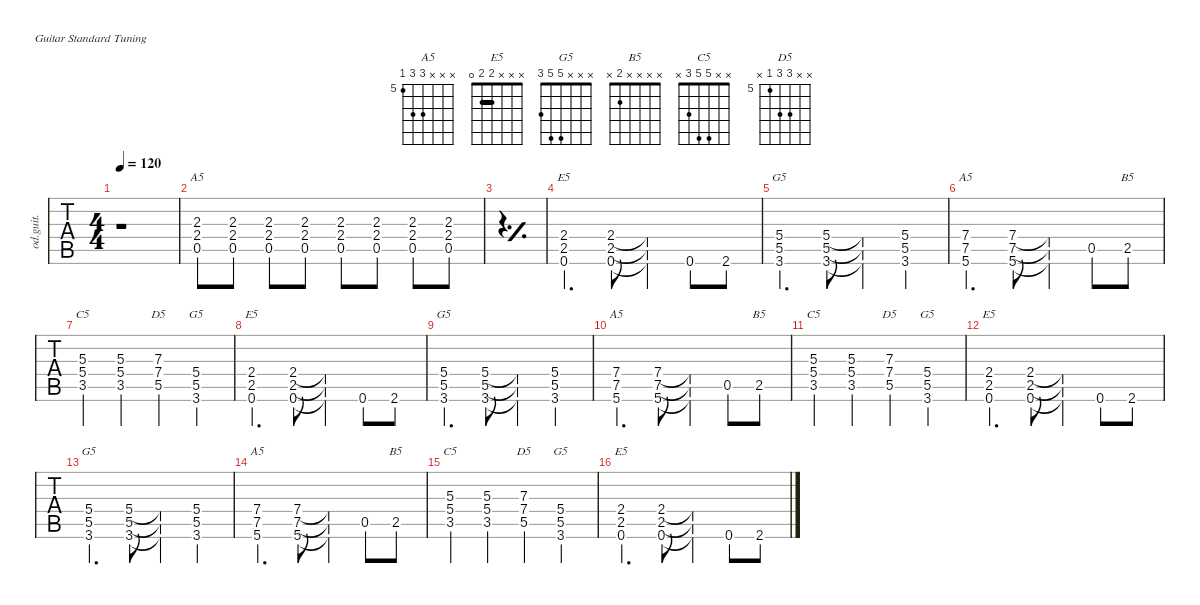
\defaultSystemsLayout 4
\hideDynamics
\bracketExtendMode nobrackets
\otherSystemsTrackNameOrientation horizontal
\track ("Rhythm" "od.guit.") {instrument overdrivenguitar}
\staff {tabs}
\tuning (E4 B3 G3 D3 A2 E2)
\chord ("A5" x x 2 2 0 x) {showfingering false barre 2}
\chord ("E5" x x x 2 2 0) {showfingering false barre 2}
\chord ("G5" x x x 5 5 3) {showfingering false}
\chord ("A5" x x x 7 7 5) {firstfret 5 showfingering false}
\chord ("B5" x x x x 2 x) {showfingering false}
\chord ("C5" x x 5 5 3 x) {showfingering false}
\chord ("D5" x x 7 7 5 x) {firstfret 5 showfingering false}
\ts (4 4)
\tempo 120
\clef g2
\ks g
r.1{dy mf instrument overdrivenguitar} |
(0.5{acc forcenatural} 2.4{acc forcenatural} 2.3{acc forcenatural}).8{ch "A5"} (0.5{acc forcenatural} 2.4{acc forcenatural} 2.3{acc forcenatural}).8 (0.5{acc forcenatural} 2.4{acc forcenatural} 2.3{acc forcenatural}).8 (0.5{acc forcenatural} 2.4{acc forcenatural} 2.3{acc forcenatural}).8 (0.5{acc forcenatural} 2.4{acc forcenatural} 2.3{acc forcenatural}).8 (0.5{acc forcenatural} 2.4{acc forcenatural} 2.3{acc forcenatural}).8 (0.5{acc forcenatural} 2.4{acc forcenatural} 2.3{acc forcenatural}).8 (0.5{acc forcenatural} 2.4{acc forcenatural} 2.3{acc forcenatural}).8 |
\simile simple
|
\simile none
(0.6{acc forcenatural} 2.5{acc forcenatural} 2.4{acc forcenatural}).4{d ch "E5"} (0.6{acc forcenatural} 2.5{acc forcenatural} 2.4{acc forcenatural}).8 (0.6{t acc forcenatural} 2.5{t acc forcenatural} 2.4{t acc forcenatural}).4 0.6{acc forcenatural}.8 2.6{acc #}.8 |
(3.6{acc forcenatural} 5.5{acc forcenatural} 5.4{acc forcenatural}).4{d ch "G5"} (3.6{acc forcenatural} 5.5{acc forcenatural} 5.4{acc forcenatural}).8 (3.6{t acc forcenatural} 5.5{t acc forcenatural} 5.4{t acc forcenatural}).4 (3.6{acc forcenatural} 5.5{acc forcenatural} 5.4{acc forcenatural}).4 |
(5.6{acc forcenatural} 7.5{acc forcenatural} 7.4{acc forcenatural}).4{d ch "A5"} (5.6{acc forcenatural} 7.5{acc forcenatural} 7.4{acc forcenatural}).8 (5.6{t acc forcenatural} 7.5{t acc forcenatural} 7.4{t acc forcenatural}).4 0.5{acc forcenatural}.8 2.5{acc forcenatural}.8{ch "B5"} |
(3.5{acc forcenatural} 5.4{acc forcenatural} 5.3{acc forcenatural}).4{ch "C5"} (3.5{acc forcenatural} 5.4{acc forcenatural} 5.3{acc forcenatural}).4 (5.5{acc forcenatural} 7.4{acc forcenatural} 7.3{acc forcenatural}).4{ch "D5"} (3.6{acc forcenatural} 5.5{acc forcenatural} 5.4{acc forcenatural}).4{ch "G5"} |
(0.6{acc forcenatural} 2.5{acc forcenatural} 2.4{acc forcenatural}).4{d ch "E5"} (0.6{acc forcenatural} 2.5{acc forcenatural} 2.4{acc forcenatural}).8 (0.6{t acc forcenatural} 2.5{t acc forcenatural} 2.4{t acc forcenatural}).4 0.6{acc forcenatural}.8 2.6{acc #}.8 |
(3.6{acc forcenatural} 5.5{acc forcenatural} 5.4{acc forcenatural}).4{d ch "G5"} (3.6{acc forcenatural} 5.5{acc forcenatural} 5.4{acc forcenatural}).8 (3.6{t acc forcenatural} 5.5{t acc forcenatural} 5.4{t acc forcenatural}).4 (3.6{acc forcenatural} 5.5{acc forcenatural} 5.4{acc forcenatural}).4 |
(5.6{acc forcenatural} 7.5{acc forcenatural} 7.4{acc forcenatural}).4{d ch "A5"} (5.6{acc forcenatural} 7.5{acc forcenatural} 7.4{acc forcenatural}).8 (5.6{t acc forcenatural} 7.5{t acc forcenatural} 7.4{t acc forcenatural}).4 0.5{acc forcenatural}.8 2.5{acc forcenatural}.8{ch "B5"} |
(3.5{acc forcenatural} 5.4{acc forcenatural} 5.3{acc forcenatural}).4{ch "C5"} (3.5{acc forcenatural} 5.4{acc forcenatural} 5.3{acc forcenatural}).4 (5.5{acc forcenatural} 7.4{acc forcenatural} 7.3{acc forcenatural}).4{ch "D5"} (3.6{acc forcenatural} 5.5{acc forcenatural} 5.4{acc forcenatural}).4{ch "G5"} |
(0.6{acc forcenatural} 2.5{acc forcenatural} 2.4{acc forcenatural}).4{d ch "E5"} (0.6{acc forcenatural} 2.5{acc forcenatural} 2.4{acc forcenatural}).8 (0.6{t acc forcenatural} 2.5{t acc forcenatural} 2.4{t acc forcenatural}).4 0.6{acc forcenatural}.8 2.6{acc #}.8 |
(3.6{acc forcenatural} 5.5{acc forcenatural} 5.4{acc forcenatural}).4{d ch "G5"} (3.6{acc forcenatural} 5.5{acc forcenatural} 5.4{acc forcenatural}).8 (3.6{t acc forcenatural} 5.5{t acc forcenatural} 5.4{t acc forcenatural}).4 (3.6{acc forcenatural} 5.5{acc forcenatural} 5.4{acc forcenatural}).4 |
(5.6{acc forcenatural} 7.5{acc forcenatural} 7.4{acc forcenatural}).4{d ch "A5"} (5.6{acc forcenatural} 7.5{acc forcenatural} 7.4{acc forcenatural}).8 (5.6{t acc forcenatural} 7.5{t acc forcenatural} 7.4{t acc forcenatural}).4 0.5{acc forcenatural}.8 2.5{acc forcenatural}.8{ch "B5"} |
(3.5{acc forcenatural} 5.4{acc forcenatural} 5.3{acc forcenatural}).4{ch "C5"} (3.5{acc forcenatural} 5.4{acc forcenatural} 5.3{acc forcenatural}).4 (5.5{acc forcenatural} 7.4{acc forcenatural} 7.3{acc forcenatural}).4{ch "D5"} (3.6{acc forcenatural} 5.5{acc forcenatural} 5.4{acc forcenatural}).4{ch "G5"} |
(0.6{acc forcenatural} 2.5{acc forcenatural} 2.4{acc forcenatural}).4{d ch "E5"} (0.6{acc forcenatural} 2.5{acc forcenatural} 2.4{acc forcenatural}).8 (0.6{t acc forcenatural} 2.5{t acc forcenatural} 2.4{t acc forcenatural}).4 0.6{acc forcenatural}.8 2.6{acc #}.8
